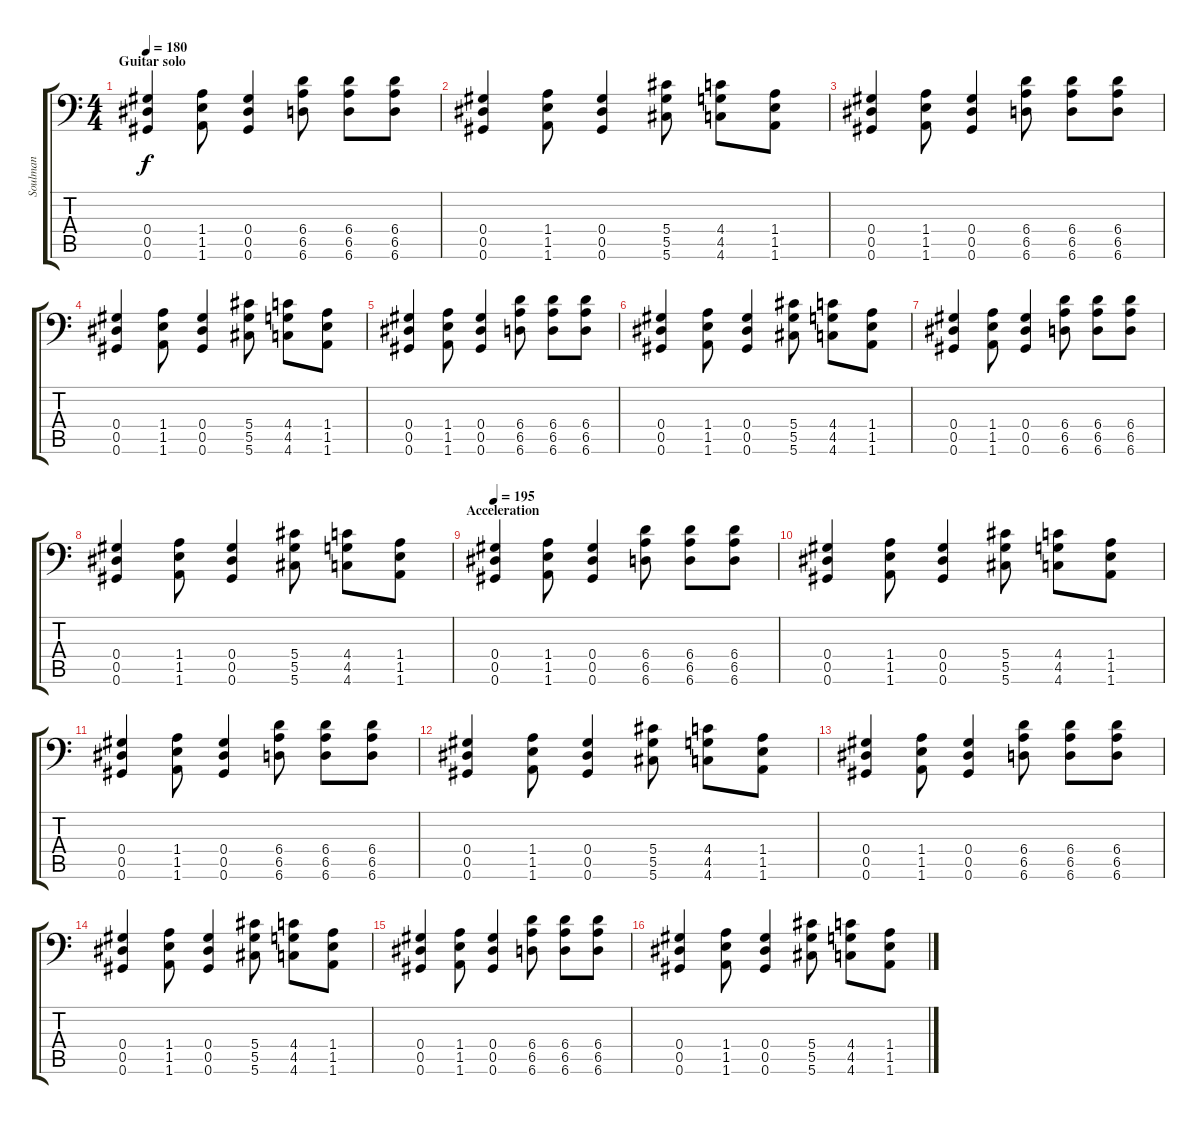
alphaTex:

\track ("Soulman" "Soulman") {instrument distortionguitar}
\staff {score tabs}
\tuning (Bb3 F3 Db3 Ab2 Eb2 Ab1) {hide}
\ts (4 4)
\section ("" "Guitar solo")
\tempo 180
\clef f4
\ks c
(0.4 0.5 0.6).4{dy f} (1.4 1.5 1.6).8 (0.4 0.5 0.6).4 (6.4 6.5 6.6).8 (6.4 6.5 6.6).8 (6.4 6.5 6.6).8 |
(0.4 0.5 0.6).4 (1.4 1.5 1.6).8 (0.4 0.5 0.6).4 (5.4 5.5 5.6).8 (4.4 4.5 4.6).8 (1.4 1.5 1.6).8 |
(0.4 0.5 0.6).4 (1.4 1.5 1.6).8 (0.4 0.5 0.6).4 (6.4 6.5 6.6).8 (6.4 6.5 6.6).8 (6.4 6.5 6.6).8 |
(0.4 0.5 0.6).4 (1.4 1.5 1.6).8 (0.4 0.5 0.6).4 (5.4 5.5 5.6).8 (4.4 4.5 4.6).8 (1.4 1.5 1.6).8 |
(0.4 0.5 0.6).4 (1.4 1.5 1.6).8 (0.4 0.5 0.6).4 (6.4 6.5 6.6).8 (6.4 6.5 6.6).8 (6.4 6.5 6.6).8 |
(0.4 0.5 0.6).4 (1.4 1.5 1.6).8 (0.4 0.5 0.6).4 (5.4 5.5 5.6).8 (4.4 4.5 4.6).8 (1.4 1.5 1.6).8 |
(0.4 0.5 0.6).4 (1.4 1.5 1.6).8 (0.4 0.5 0.6).4 (6.4 6.5 6.6).8 (6.4 6.5 6.6).8 (6.4 6.5 6.6).8 |
(0.4 0.5 0.6).4 (1.4 1.5 1.6).8 (0.4 0.5 0.6).4 (5.4 5.5 5.6).8 (4.4 4.5 4.6).8 (1.4 1.5 1.6).8 |
\section ("" "Acceleration")
\tempo 195
(0.4 0.5 0.6).4 (1.4 1.5 1.6).8 (0.4 0.5 0.6).4 (6.4 6.5 6.6).8 (6.4 6.5 6.6).8 (6.4 6.5 6.6).8 |
(0.4 0.5 0.6).4 (1.4 1.5 1.6).8 (0.4 0.5 0.6).4 (5.4 5.5 5.6).8 (4.4 4.5 4.6).8 (1.4 1.5 1.6).8 |
(0.4 0.5 0.6).4 (1.4 1.5 1.6).8 (0.4 0.5 0.6).4 (6.4 6.5 6.6).8 (6.4 6.5 6.6).8 (6.4 6.5 6.6).8 |
(0.4 0.5 0.6).4 (1.4 1.5 1.6).8 (0.4 0.5 0.6).4 (5.4 5.5 5.6).8 (4.4 4.5 4.6).8 (1.4 1.5 1.6).8 |
(0.4 0.5 0.6).4 (1.4 1.5 1.6).8 (0.4 0.5 0.6).4 (6.4 6.5 6.6).8 (6.4 6.5 6.6).8 (6.4 6.5 6.6).8 |
(0.4 0.5 0.6).4 (1.4 1.5 1.6).8 (0.4 0.5 0.6).4 (5.4 5.5 5.6).8 (4.4 4.5 4.6).8 (1.4 1.5 1.6).8 |
(0.4 0.5 0.6).4 (1.4 1.5 1.6).8 (0.4 0.5 0.6).4 (6.4 6.5 6.6).8 (6.4 6.5 6.6).8 (6.4 6.5 6.6).8 |
(0.4 0.5 0.6).4 (1.4 1.5 1.6).8 (0.4 0.5 0.6).4 (5.4 5.5 5.6).8 (4.4 4.5 4.6).8 (1.4 1.5 1.6).8
